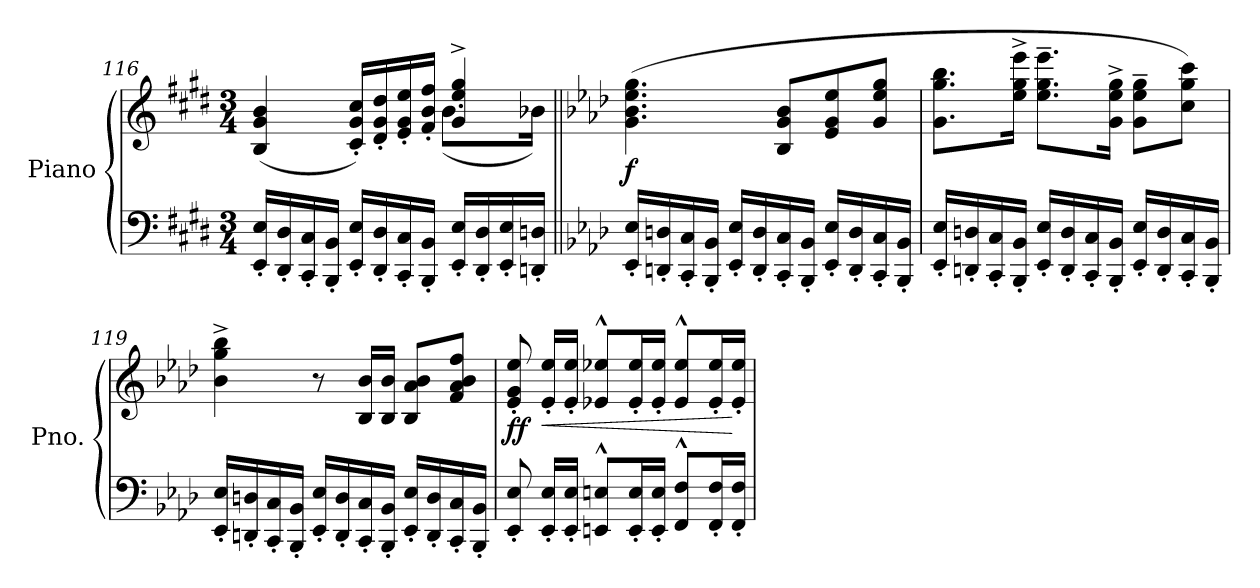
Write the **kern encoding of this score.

**kern	**kern	**dynam
*part1	*part1	*part1
*staff2	*staff1	*staff1/2
*I"Piano	*	*
*I'Pno.	*	*
*clefF4	*clefG2	*
*k[f#c#g#d#]	*k[f#c#g#d#]	*
*M3/4	*M3/4	*
=116	=116	=116
*	*^	*
16EE/' 16E/'LL	(>4B/ 4g#/ 4b/	2ryy	.
16DD#/' 16D#/'	.	.	.
16CC#/' 16C#/'	.	.	.
16BBB/' 16BB/'JJ	.	.	.
16EE/' 16E/'LL	16c#/' 16g#/' 16cc#/'LL)	.	.
16DD#/' 16D#/'	16d#/' 16g#/' 16dd#/'	.	.
16CC#/' 16C#/'	16e/' 16g#/' 16ee/'	.	.
16BBB/' 16BB/'JJ	16f#/' 16b/' 16ff#/'JJ	.	.
16EE/' 16E/'LL	4g#/^ 4ee/^ 4gg#/^	(>8.b\L	.
16DD#/' 16D#/'	.	.	.
16EE/' 16E/'	.	.	.
16DDn/' 16Dn/'JJ	.	16b-X\Jk)	.
*	*v	*v	*
!!LO:LB:g=z
=117||	=117||	=117||
*k[b-e-a-d-]	*k[b-e-a-d-]	*
*	*^	*
!	!	!	!LO:DY:a=2
*	*v	*v	*
16EE-/' 16E-/'LL	(4.g\ 4.b-\ 4.ee-\ 4.gg\	f
16DDn/' 16Dn/'	.	.
16CC/' 16C/'	.	.
16BBB-/' 16BB-/'JJ	.	.
16EE-/' 16E-/'LL	.	.
16DD/' 16D/'	.	.
16CC/' 16C/'	8B-/ 8g/ 8b-/L	.
16BBB-/' 16BB-/'JJ	.	.
16EE-/' 16E-/'LL	8e-/ 8g/ 8ee-/	.
16DD/' 16D/'	.	.
16CC/' 16C/'	8g/ 8ee-/ 8gg/J	.
16BBB-/' 16BB-/'JJ	.	.
!!LO:LB:g=z
=118	=118	=118
16EE-/' 16E-/'LL	8.g\ 8.gg\ 8.bb-\L	.
16DDn/' 16Dn/'	.	.
16CC/' 16C/'	.	.
16BBB-/' 16BB-/'JJ	16ee-\^ 16gg\^ 16eee-\^Jk	.
16EE-/' 16E-/'LL	8.ee-\~ 8.gg\~ 8.eee-\~L	.
16DD/' 16D/'	.	.
16CC/' 16C/'	.	.
16BBB-/' 16BB-/'JJ	16g\^ 16ee-\^ 16gg\^Jk	.
16EE-/' 16E-/'LL	8g\~ 8ee-\~ 8gg\~L	.
16DD/' 16D/'	.	.
16CC/' 16C/'	8cc\ 8gg\ 8ccc\J)	.
16BBB-/' 16BB-/'JJ	.	.
=119	=119	=119
16EE-/' 16E-/'LL	4b-\^ 4gg\^ 4bb-\^	.
16DDn/' 16Dn/'	.	.
16CC/' 16C/'	.	.
16BBB-/' 16BB-/'JJ	.	.
16EE-/' 16E-/'LL	8r	.
16DD/' 16D/'	.	.
16CC/' 16C/'	16B-/ 16b-/LL	.
16BBB-/' 16BB-/'JJ	16B-/ 16b-/JJ	.
16EE-/' 16E-/'LL	8B-/ 8a-/ 8b-/L	.
16DD/' 16D/'	.	.
16CC/' 16C/'	8f/ 8a-/ 8b-/ 8ff/J	.
16BBB-/' 16BB-/'JJ	.	.
!!LO:LB:g=z
=120	=120	=120
!	!	!LO:DY:b
8EE-/' 8E-/'	8e-/' 8g/' 8ee-/'	ff
!	!	!LO:HP:b
16EE-/' 16E-/'LL	16e-/' 16ee-/'LL	<
16EE-/' 16E-/'JJ	16e-/' 16ee-/'JJ	.
8EEn/^^ 8En/^^L	8e-X/^^ 8ee-X/^^L	.
16EE/' 16E/'L	16e-/' 16ee-/'L	.
16EE/' 16E/'JJ	16e-/' 16ee-/'JJ	.
8FF/^^ 8F/^^L	8e-/^^ 8ee-/^^L	.
16FF/' 16F/'L	16e-/' 16ee-/'L	.
16FF/' 16F/'JJ	16e-/' 16ee-/'JJ	[
=	=	=
*-	*-	*-
